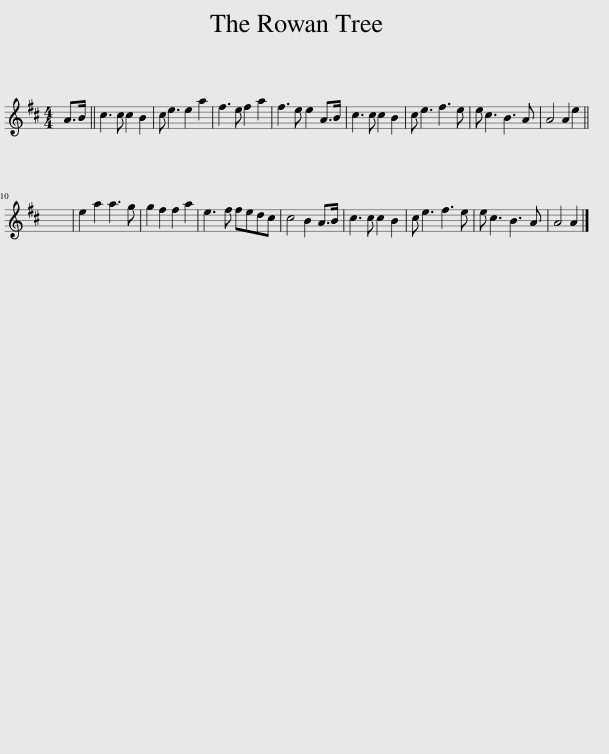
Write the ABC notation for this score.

X:1
L:1/8
M:4/4
I:linebreak $
K:D
V:1 treble
V:1
 A>B || c3 c c2 B2 | c e3 e2 a2 | f3 e f2 a2 | f3 e e2 A>B | %5
 c3 c c2 B2 | c e3 f3 e | e c3 B3 A | A4 A2 e2 ||$ x8 | %10
 e2 a2 a3 g | g2 f2 f2 a2 | e3 f fedc | c4 B2 A>B | c3 c c2 B2 | %15
 c e3 f3 e | e c3 B3 A | A4 A2 |] %18
